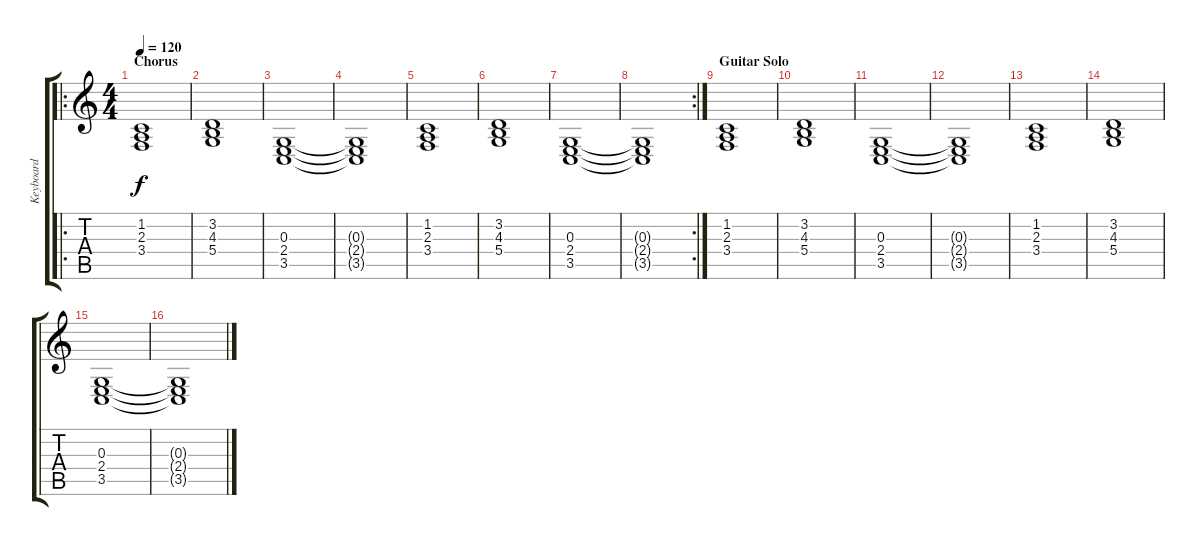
\track ("Keyboard" "Keyboard") {instrument pad2warm}
\staff {score tabs}
\tuning (E4 B3 G3 D3 A2 E2) {hide}
\ro
\ts (4 4)
\section ("" "Chorus")
\tempo 120
\clef g2
\ks c
(1.2 2.3 3.4).1{dy f} |
(3.2 4.3 5.4).1 |
(0.3 2.4 3.5).1 |
(0.3{t} 2.4{t} 3.5{t}).1 |
(1.2 2.3 3.4).1 |
(3.2 4.3 5.4).1 |
(0.3 2.4 3.5).1 |
\rc 2
(0.3{t} 2.4{t} 3.5{t}).1 |
\section ("" "Guitar Solo")
(1.2 2.3 3.4).1 |
(3.2 4.3 5.4).1 |
(0.3 2.4 3.5).1 |
(0.3{t} 2.4{t} 3.5{t}).1 |
(1.2 2.3 3.4).1 |
(3.2 4.3 5.4).1 |
(0.3 2.4 3.5).1 |
(0.3{t} 2.4{t} 3.5{t}).1
